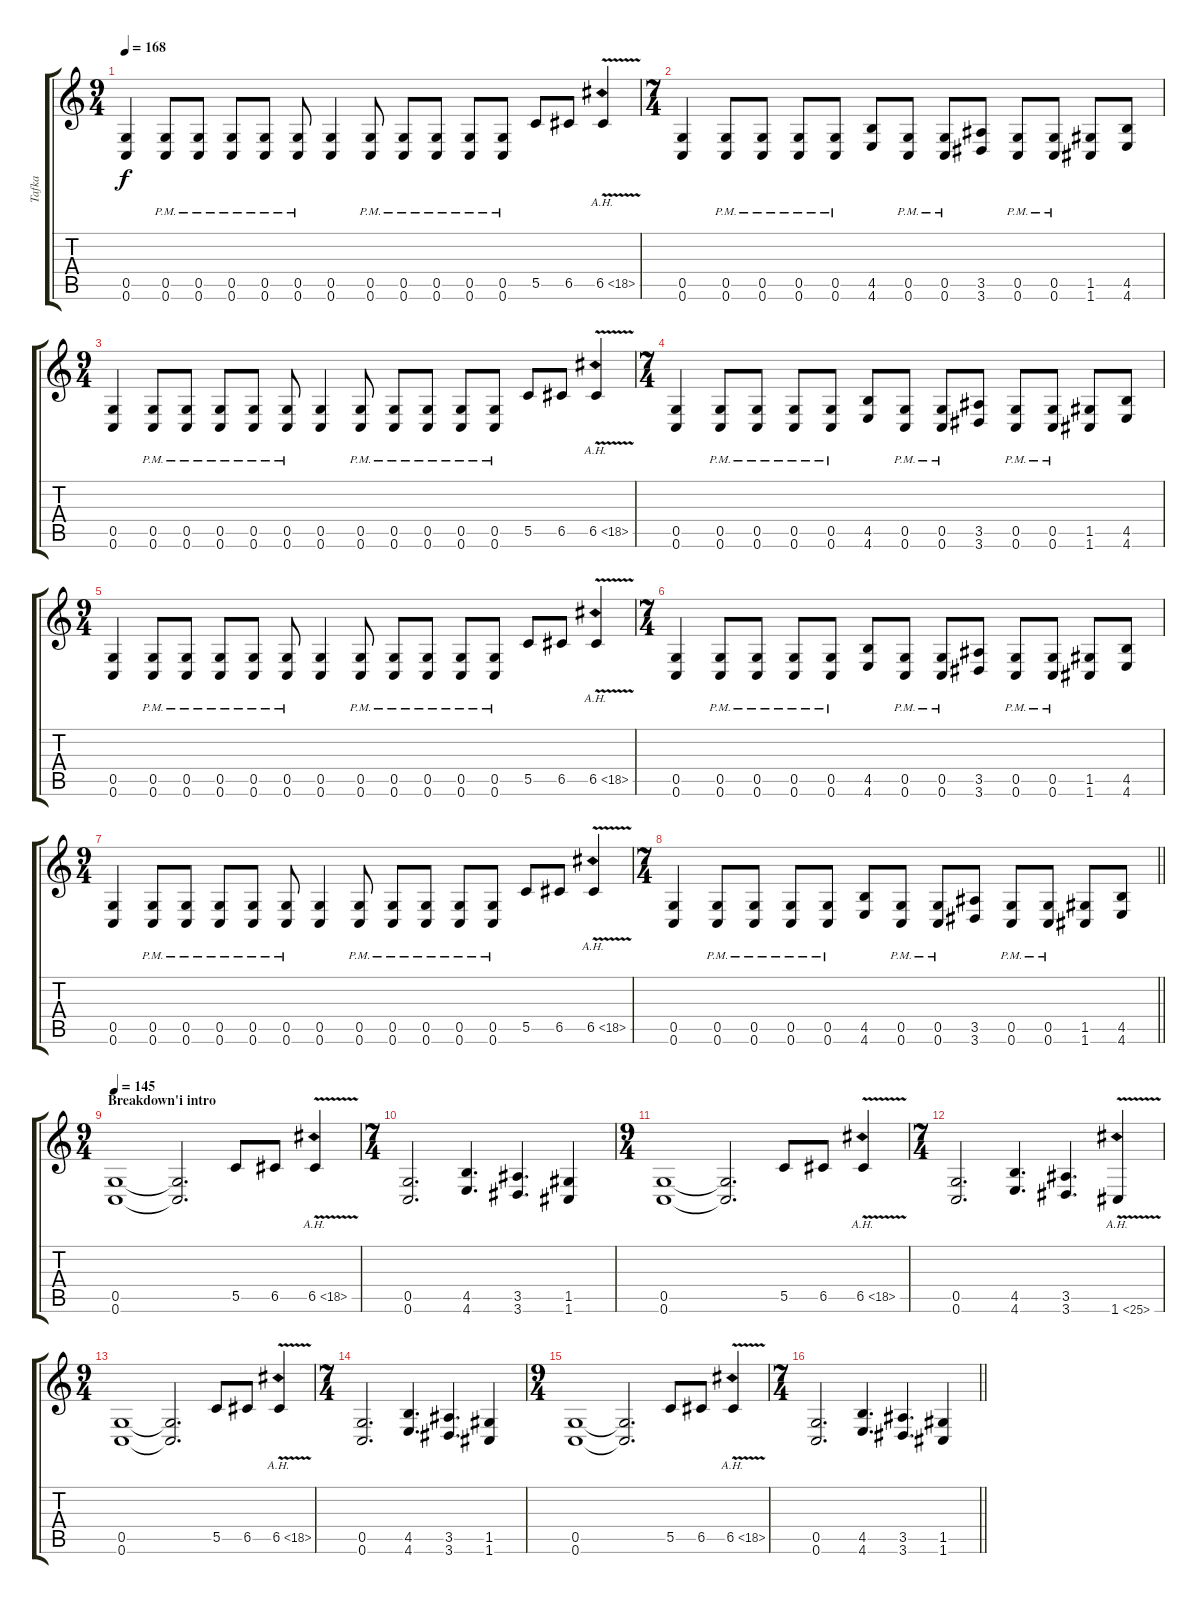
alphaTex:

\track ("Tafka" "Tafka") {instrument distortionguitar}
\staff {score tabs}
\tuning (D4 A3 F3 C3 G2 C2) {hide}
\ts (9 4)
\tempo 168
\clef g2
\ks c
(0.5 0.6).4{dy f} (0.5{pm} 0.6{pm}).8 (0.5{pm} 0.6{pm}).8 (0.5{pm} 0.6{pm}).8 (0.5{pm} 0.6{pm}).8 (0.5{pm} 0.6{pm}).8 (0.5 0.6).4 (0.5{pm} 0.6{pm}).8 (0.5{pm} 0.6{pm}).8 (0.5{pm} 0.6{pm}).8 (0.5{pm} 0.6{pm}).8 (0.5{pm} 0.6{pm}).8 5.5.8 6.5.8 6.5{ah 12 v}.4 |
\ts (7 4)
(0.5 0.6).4 (0.5{pm} 0.6{pm}).8 (0.5{pm} 0.6{pm}).8 (0.5{pm} 0.6{pm}).8 (0.5{pm} 0.6{pm}).8 (4.5 4.6).8 (0.5{pm} 0.6{pm}).8 (0.5{pm} 0.6{pm}).8 (3.5 3.6).8 (0.5{pm} 0.6{pm}).8 (0.5{pm} 0.6{pm}).8 (1.5 1.6).8 (4.5 4.6).8 |
\ts (9 4)
(0.5 0.6).4 (0.5{pm} 0.6{pm}).8 (0.5{pm} 0.6{pm}).8 (0.5{pm} 0.6{pm}).8 (0.5{pm} 0.6{pm}).8 (0.5{pm} 0.6{pm}).8 (0.5 0.6).4 (0.5{pm} 0.6{pm}).8 (0.5{pm} 0.6{pm}).8 (0.5{pm} 0.6{pm}).8 (0.5{pm} 0.6{pm}).8 (0.5{pm} 0.6{pm}).8 5.5.8 6.5.8 6.5{ah 12 v}.4 |
\ts (7 4)
(0.5 0.6).4 (0.5{pm} 0.6{pm}).8 (0.5{pm} 0.6{pm}).8 (0.5{pm} 0.6{pm}).8 (0.5{pm} 0.6{pm}).8 (4.5 4.6).8 (0.5{pm} 0.6{pm}).8 (0.5{pm} 0.6{pm}).8 (3.5 3.6).8 (0.5{pm} 0.6{pm}).8 (0.5{pm} 0.6{pm}).8 (1.5 1.6).8 (4.5 4.6).8 |
\ts (9 4)
(0.5 0.6).4 (0.5{pm} 0.6{pm}).8 (0.5{pm} 0.6{pm}).8 (0.5{pm} 0.6{pm}).8 (0.5{pm} 0.6{pm}).8 (0.5{pm} 0.6{pm}).8 (0.5 0.6).4 (0.5{pm} 0.6{pm}).8 (0.5{pm} 0.6{pm}).8 (0.5{pm} 0.6{pm}).8 (0.5{pm} 0.6{pm}).8 (0.5{pm} 0.6{pm}).8 5.5.8 6.5.8 6.5{ah 12 v}.4 |
\ts (7 4)
(0.5 0.6).4 (0.5{pm} 0.6{pm}).8 (0.5{pm} 0.6{pm}).8 (0.5{pm} 0.6{pm}).8 (0.5{pm} 0.6{pm}).8 (4.5 4.6).8 (0.5{pm} 0.6{pm}).8 (0.5{pm} 0.6{pm}).8 (3.5 3.6).8 (0.5{pm} 0.6{pm}).8 (0.5{pm} 0.6{pm}).8 (1.5 1.6).8 (4.5 4.6).8 |
\ts (9 4)
(0.5 0.6).4 (0.5{pm} 0.6{pm}).8 (0.5{pm} 0.6{pm}).8 (0.5{pm} 0.6{pm}).8 (0.5{pm} 0.6{pm}).8 (0.5{pm} 0.6{pm}).8 (0.5 0.6).4 (0.5{pm} 0.6{pm}).8 (0.5{pm} 0.6{pm}).8 (0.5{pm} 0.6{pm}).8 (0.5{pm} 0.6{pm}).8 (0.5{pm} 0.6{pm}).8 5.5.8 6.5.8 6.5{ah 12 v}.4 |
\ts (7 4)
\barLineRight lightlight
(0.5 0.6).4 (0.5{pm} 0.6{pm}).8 (0.5{pm} 0.6{pm}).8 (0.5{pm} 0.6{pm}).8 (0.5{pm} 0.6{pm}).8 (4.5 4.6).8 (0.5{pm} 0.6{pm}).8 (0.5{pm} 0.6{pm}).8 (3.5 3.6).8 (0.5{pm} 0.6{pm}).8 (0.5{pm} 0.6{pm}).8 (1.5 1.6).8 (4.5 4.6).8 |
\ts (9 4)
\section ("" "Breakdown'i intro")
\tempo 145
(0.5 0.6).1 (0.5{t} 0.6{t}).2{d} 5.5.8 6.5.8 6.5{ah 12 v}.4 |
\ts (7 4)
(0.5 0.6).2{d} (4.5 4.6).4{d} (3.5 3.6).4{d} (1.5 1.6).4 |
\ts (9 4)
(0.5 0.6).1 (0.5{t} 0.6{t}).2{d} 5.5.8 6.5.8 6.5{ah 12 v}.4 |
\ts (7 4)
(0.5 0.6).2{d} (4.5 4.6).4{d} (3.5 3.6).4{d} 1.6{ah 24 v}.4 |
\ts (9 4)
(0.5 0.6).1 (0.5{t} 0.6{t}).2{d} 5.5.8 6.5.8 6.5{ah 12 v}.4 |
\ts (7 4)
(0.5 0.6).2{d} (4.5 4.6).4{d} (3.5 3.6).4{d} (1.5 1.6).4 |
\ts (9 4)
(0.5 0.6).1 (0.5{t} 0.6{t}).2{d} 5.5.8 6.5.8 6.5{ah 12 v}.4 |
\ts (7 4)
\barLineRight lightlight
(0.5 0.6).2{d} (4.5 4.6).4{d} (3.5 3.6).4{d} (1.5 1.6).4
